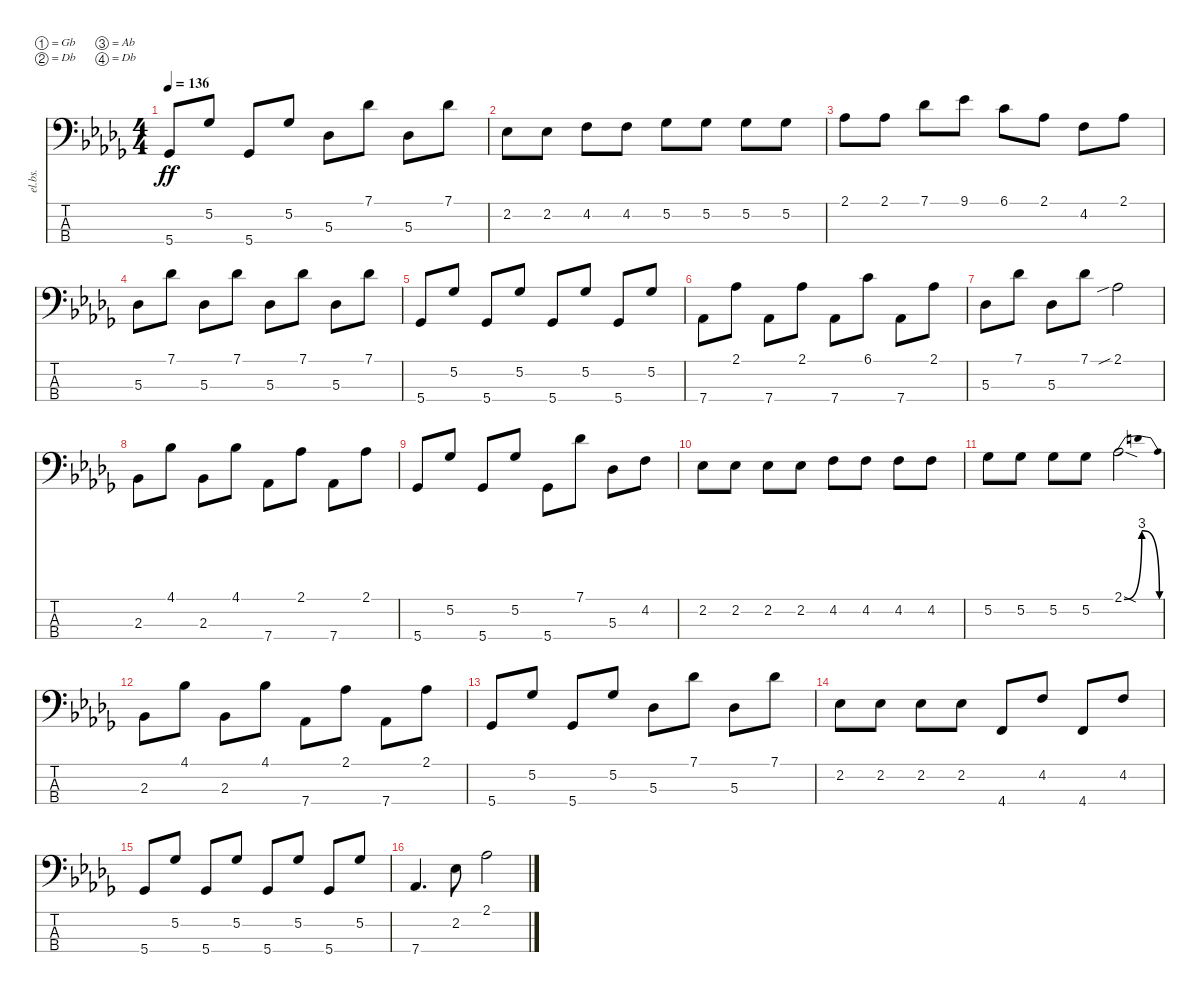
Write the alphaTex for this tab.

\bracketExtendMode nobrackets
\track ("Electric Bass" "el.bs.") {instrument electricbassfinger}
\staff {score tabs}
\tuning (Gb2 Db2 Ab1 Db1)
\ts (4 4)
\tempo 136
\clef f4
\ks db
5.4{acc b}.8{dy ff beam Up} 5.2{acc b}.8{beam Up} 5.4{acc b}.8{beam Up} 5.2{acc b}.8{beam Up} 5.3{acc b}.8{beam Down} 7.1{acc b}.8{beam Down} 5.3{acc b}.8{beam Down} 7.1{acc b}.8{beam Down} |
2.2{acc b}.8{beam Down} 2.2{acc b}.8{beam Down} 4.2{acc forcenatural}.8{beam Down} 4.2{acc forcenatural}.8{beam Down} 5.2{acc b}.8{beam Down} 5.2{acc b}.8{beam Down} 5.2{acc b}.8{beam Down} 5.2{acc b}.8{beam Down} |
2.1{acc b}.8{beam Down} 2.1{acc b}.8{beam Down} 7.1{acc b}.8{beam Down} 9.1{acc b}.8{beam Down} 6.1{acc forcenatural}.8{beam Down} 2.1{acc b}.8{beam Down} 4.2{acc forcenatural}.8{beam Down} 2.1{acc b}.8{beam Down} |
5.3{acc b}.8{beam Down} 7.1{acc b}.8{beam Down} 5.3{acc b}.8{beam Down} 7.1{acc b}.8{beam Down} 5.3{acc b}.8{beam Down} 7.1{acc b}.8{beam Down} 5.3{acc b}.8{beam Down} 7.1{acc b}.8{beam Down} |
5.4{acc b}.8{beam Up} 5.2{acc b}.8{beam Up} 5.4{acc b}.8{beam Up} 5.2{acc b}.8{beam Up} 5.4{acc b}.8{beam Up} 5.2{acc b}.8{beam Up} 5.4{acc b}.8{beam Up} 5.2{acc b}.8{beam Up} |
7.4{acc b}.8{beam Down} 2.1{acc b}.8{beam Down} 7.4{acc b}.8{beam Down} 2.1{acc b}.8{beam Down} 7.4{acc b}.8{beam Down} 6.1{acc forcenatural}.8{beam Down} 7.4{acc b}.8{beam Down} 2.1{acc b}.8{beam Down} |
5.3{acc b}.8{beam Down} 7.1{acc b}.8{beam Down} 5.3{acc b}.8{beam Down} 7.1{acc b}.8{beam Down} 2.1{sib acc b}.2{beam Down} |
2.3{acc b}.8{beam Down} 4.1{acc b}.8{beam Down} 2.3{acc b}.8{beam Down} 4.1{acc b}.8{beam Down} 7.4{acc b}.8{beam Down} 2.1{acc b}.8{beam Down} 7.4{acc b}.8{beam Down} 2.1{acc b}.8{beam Down} |
5.4{acc b}.8{beam Up} 5.2{acc b}.8{beam Up} 5.4{acc b}.8{beam Up} 5.2{acc b}.8{beam Up} 5.4{acc b}.8{beam Down} 7.1{acc b}.8{beam Down} 5.3{acc b}.8{beam Down} 4.2{acc forcenatural}.8{beam Down} |
2.2{acc b}.8{beam Down} 2.2{acc b}.8{beam Down} 2.2{acc b}.8{beam Down} 2.2{acc b}.8{beam Down} 4.2{acc forcenatural}.8{beam Down} 4.2{acc forcenatural}.8{beam Down} 4.2{acc forcenatural}.8{beam Down} 4.2{acc forcenatural}.8{beam Down} |
5.2{acc b}.8{beam Down} 5.2{acc b}.8{beam Down} 5.2{acc b}.8{beam Down} 5.2{acc b}.8{beam Down} 2.1{be (bendrelease 0 0 13.2 12 20.4 12 30 0) sod acc b}.2{beam Down} |
2.3{acc b}.8{beam Down} 4.1{acc b}.8{beam Down} 2.3{acc b}.8{beam Down} 4.1{acc b}.8{beam Down} 7.4{acc b}.8{beam Down} 2.1{acc b}.8{beam Down} 7.4{acc b}.8{beam Down} 2.1{acc b}.8{beam Down} |
5.4{acc b}.8{beam Up} 5.2{acc b}.8{beam Up} 5.4{acc b}.8{beam Up} 5.2{acc b}.8{beam Up} 5.3{acc b}.8{beam Down} 7.1{acc b}.8{beam Down} 5.3{acc b}.8{beam Down} 7.1{acc b}.8{beam Down} |
2.2{acc b}.8{beam Down} 2.2{acc b}.8{beam Down} 2.2{acc b}.8{beam Down} 2.2{acc b}.8{beam Down} 4.4{acc forcenatural}.8{beam Up} 4.2{acc forcenatural}.8{beam Up} 4.4{acc forcenatural}.8{beam Up} 4.2{acc forcenatural}.8{beam Up} |
5.4{acc b}.8{beam Up} 5.2{acc b}.8{beam Up} 5.4{acc b}.8{beam Up} 5.2{acc b}.8{beam Up} 5.4{acc b}.8{beam Up} 5.2{acc b}.8{beam Up} 5.4{acc b}.8{beam Up} 5.2{acc b}.8{beam Up} |
7.4{acc b}.4{d beam Up} 2.2{acc b}.8{beam Down} 2.1{acc b}.2{beam Down}
